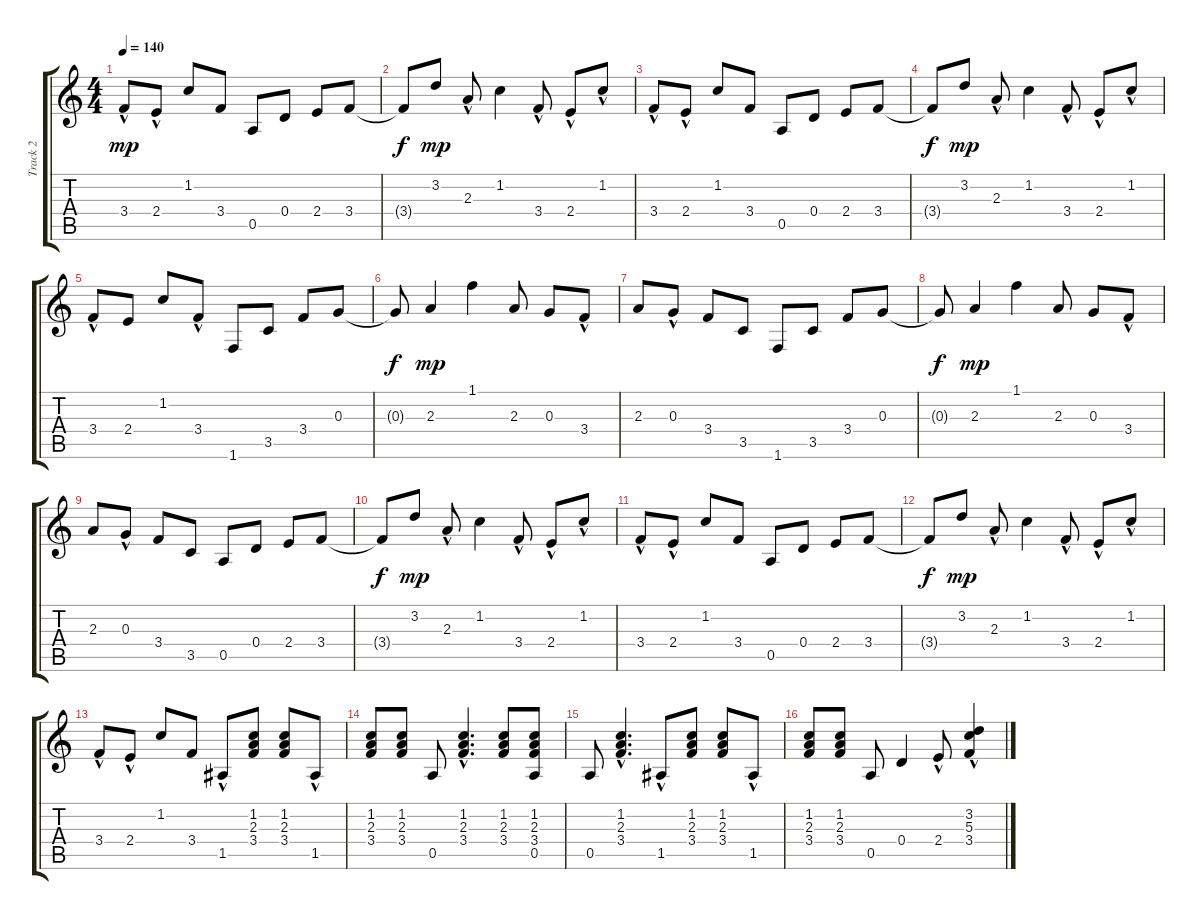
\track ("Track 2" "Track 2") {instrument electricguitarjazz}
\staff {score tabs}
\tuning (E4 B3 G3 D3 A2 E2) {hide}
\ts (4 4)
\tempo 140
\clef g2
\ks c
3.4{hac}.8{dy mp} 2.4{hac}.8 1.2.8 3.4.8 0.5.8 0.4.8 2.4.8 3.4.8 |
3.4{t}.8{dy f} 3.2.8{dy mp} 2.3{hac}.8 1.2.4 3.4{hac}.8 2.4{hac}.8 1.2{hac}.8 |
3.4{hac}.8 2.4{hac}.8 1.2.8 3.4.8 0.5.8 0.4.8 2.4.8 3.4.8 |
3.4{t}.8{dy f} 3.2.8{dy mp} 2.3{hac}.8 1.2.4 3.4{hac}.8 2.4{hac}.8 1.2{hac}.8 |
3.4{hac}.8 2.4.8 1.2.8 3.4{hac}.8 1.6.8 3.5.8 3.4.8 0.3.8 |
0.3{t}.8{dy f} 2.3.4{dy mp} 1.1.4 2.3.8 0.3.8 3.4{hac}.8 |
2.3.8 0.3{hac}.8 3.4.8 3.5.8 1.6.8 3.5.8 3.4.8 0.3.8 |
0.3{t}.8{dy f} 2.3.4{dy mp} 1.1.4 2.3.8 0.3.8 3.4{hac}.8 |
2.3.8 0.3{hac}.8 3.4.8 3.5.8 0.5.8 0.4.8 2.4.8 3.4.8 |
3.4{t}.8{dy f} 3.2.8{dy mp} 2.3{hac}.8 1.2.4 3.4{hac}.8 2.4{hac}.8 1.2{hac}.8 |
3.4{hac}.8 2.4{hac}.8 1.2.8 3.4.8 0.5.8 0.4.8 2.4.8 3.4.8 |
3.4{t}.8{dy f} 3.2.8{dy mp} 2.3{hac}.8 1.2.4 3.4{hac}.8 2.4{hac}.8 1.2{hac}.8 |
3.4{hac}.8 2.4{hac}.8 1.2.8 3.4.8 1.5{hac}.8 (1.2 2.3 3.4).8 (1.2 2.3 3.4).8 1.5{hac}.8 |
(1.2 2.3 3.4).8 (1.2 2.3 3.4).8 0.5.8 (1.2{hac} 2.3{hac} 3.4{hac}).4{d} (1.2 2.3 3.4).8 (1.2 2.3 3.4 0.5).8 |
0.5.8 (1.2{hac} 2.3{hac} 3.4{hac}).4{d} 1.5{hac}.8 (1.2 2.3 3.4).8 (1.2 2.3 3.4).8 1.5{hac}.8 |
(1.2 2.3 3.4).8 (1.2 2.3 3.4).8 0.5.8 0.4.4 2.4{hac}.8 (3.2 5.3 3.4{hac}).4
